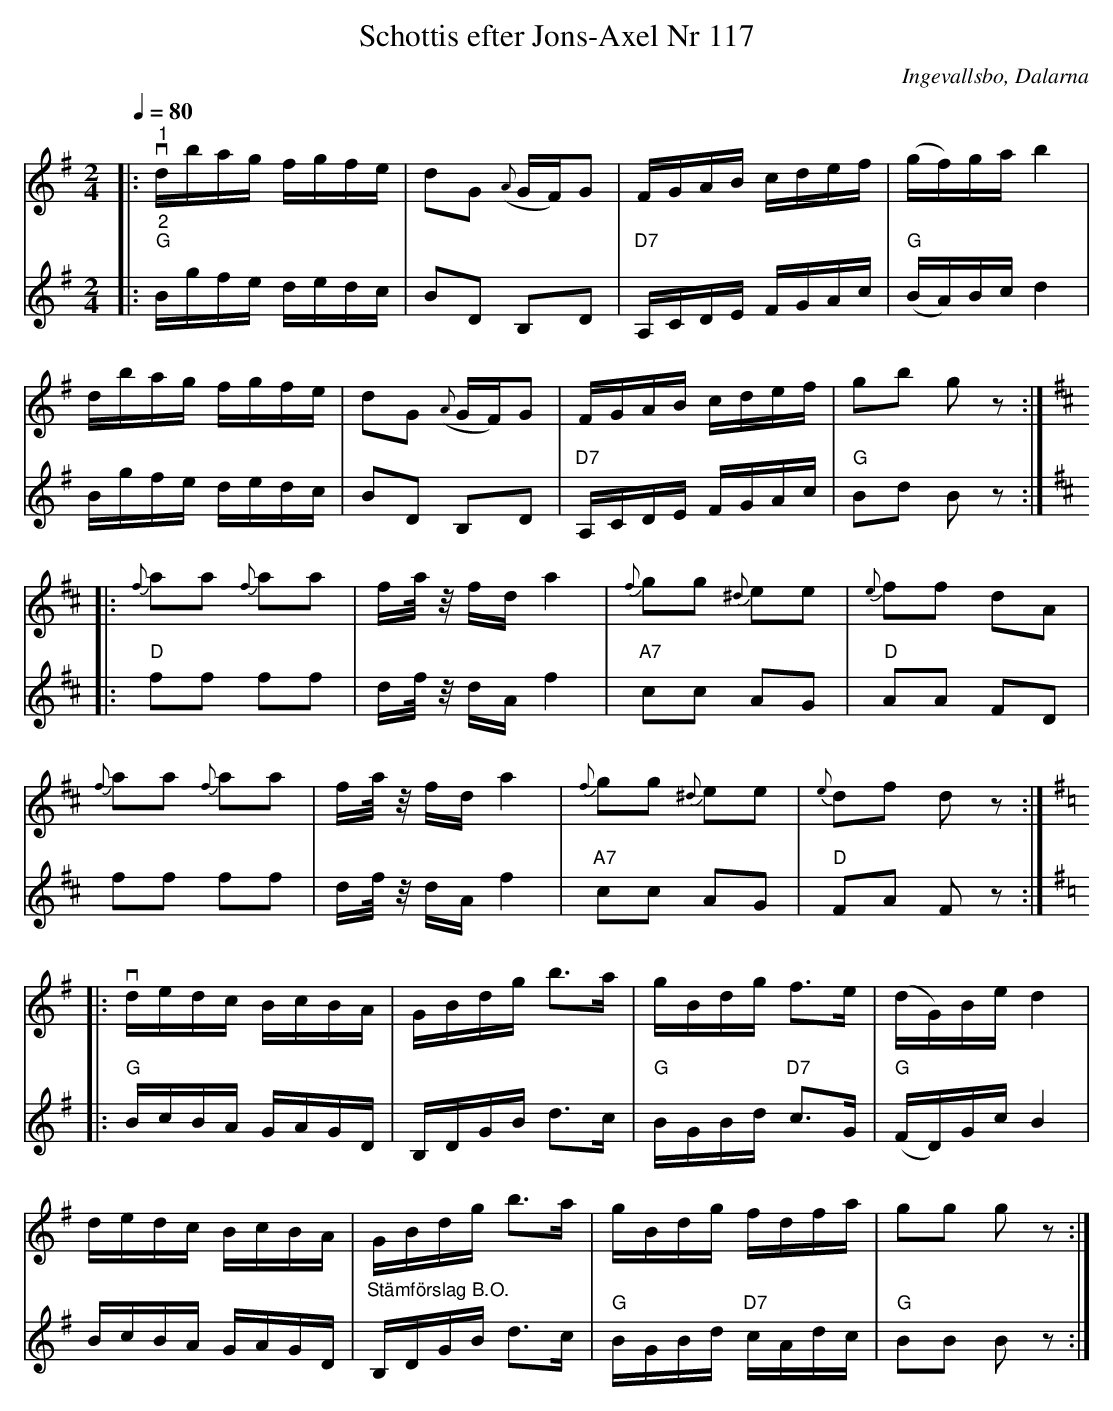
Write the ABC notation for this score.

X:1
T:Schottis efter Jons-Axel Nr 117
O:Ingevallsbo, Dalarna
L:1/16
Q:1/4=80
M:2/4
K:G
V:1
|:"^1"v dbag fgfe | d2G2({A} GF)G2 | FGAB cdef | (gf)ga b4 |
dbag fgfe | d2G2({A} GF)G2 | FGAB cdef | g2b2 g2 z2 ::
[K:D]{f} a2a2{f} a2a2 | fa/ z/ fd a4 |{f} g2g2{^d} e2e2 |{e} f2f2 d2A2 |
{f} a2a2{f} a2a2 | fa/ z/ fd a4 |{f} g2g2{^d} e2e2 |{e} d2f2 d2 z2 ::
[K:G]v dedc BcBA | GBdg b2>a2 | gBdg f2>e2 | (dG)Be d4 |
dedc BcBA | GBdg b2>a2 | gBdg fdfa | g2g2 g2 z2 :|
V:2
|:"^2""G" Bgfe dedc | B2D2 B,2D2 |"D7" A,CDE FGAc |"G" (BA)Bc d4 |
Bgfe dedc | B2D2 B,2D2 | "D7" A,CDE FGAc |"G" B2d2 B2 z2 ::
[K:D]"D" f2f2 f2f2 | df/ z/ dA f4 |"A7" c2c2 A2G2 | "D" A2A2 F2D2 |
f2f2 f2f2 | df/ z/ dA f4 |"A7" c2c2 A2G2 |"D" F2A2 F2 z2 ::
[K:G]"G" BcBA GAGD | B,DGB d2>c2 |"G" BGBd"D7" c2>G2 | "G" (FD)Gc B4 |
BcBA GAGD | "^Stämförslag B.O." B,DGB d2>c2 | "G" BGBd"D7" cAdc |"G" B2B2 B2 z2 :|
